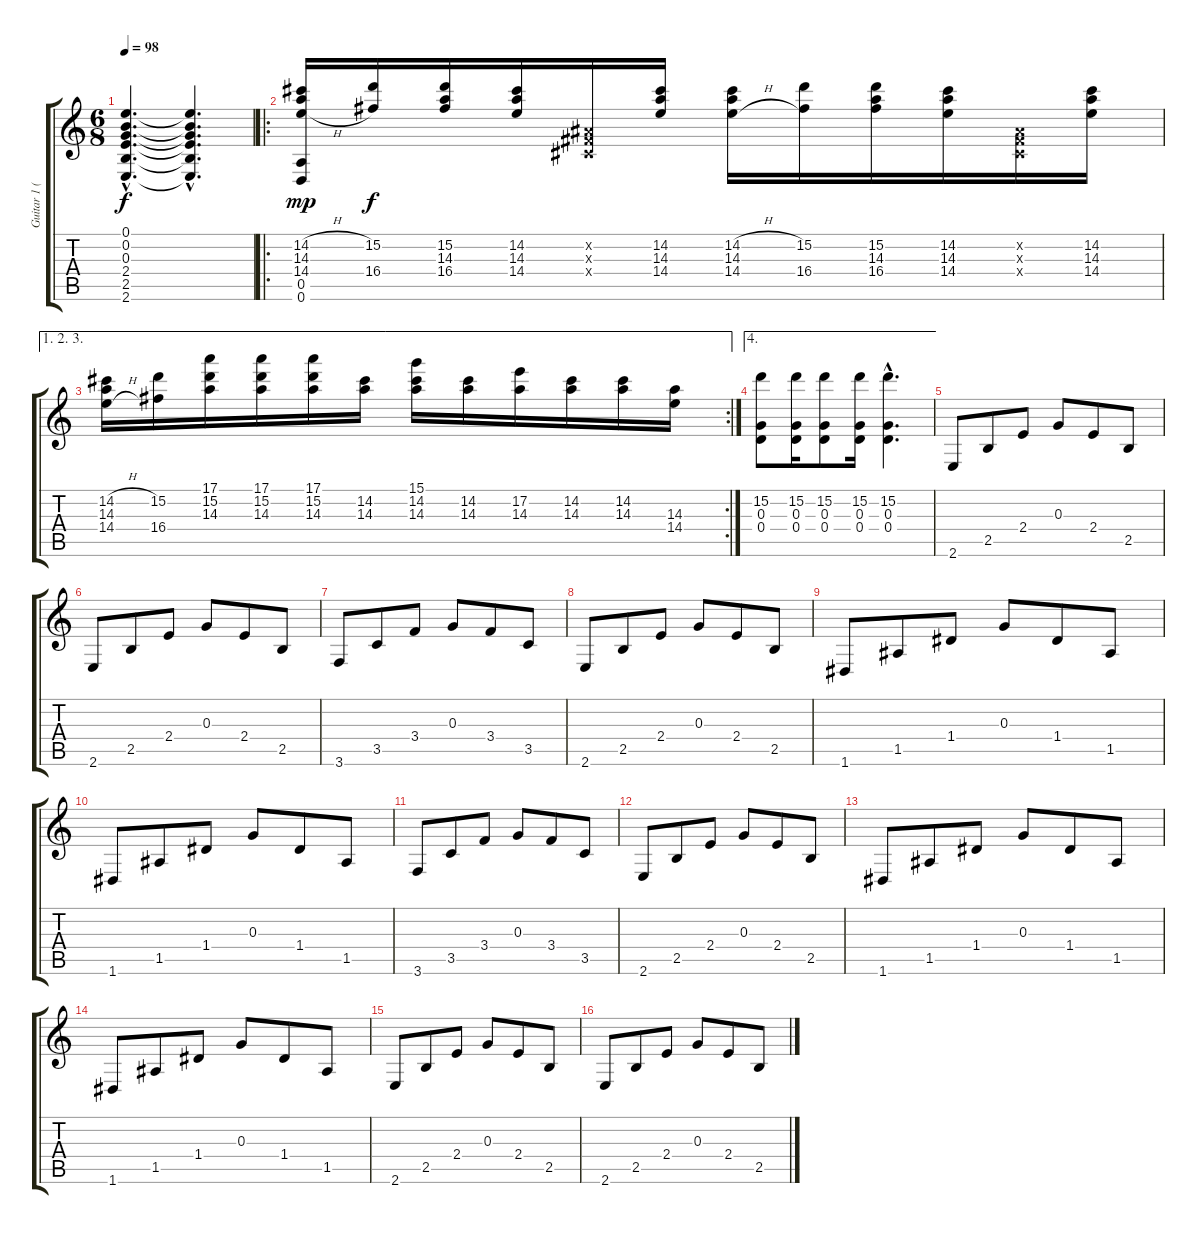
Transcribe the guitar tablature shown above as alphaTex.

\track ("Guitar 1 (electric)" "Guitar 1 (") {instrument electricguitarclean}
\staff {score tabs}
\tuning (E4 B3 G3 D3 A2 D2) {hide}
\ts (6 8)
\tempo 98
\clef g2
\ks c
(0.1{hac t} 0.2{hac t} 0.3{hac t} 2.4{hac t} 2.5{hac t} 2.6{hac t}).4{d dy f} (0.1{hac t} 0.2{hac t} 0.3{hac t} 2.4{hac t} 2.5{hac t} 2.6{hac t}).4{d} |
\ro
(14.2{h} 14.3 14.4{h} 0.5 0.6).16{dy mp} (15.2 16.4).16{dy f} (15.2 14.3 16.4).16 (14.2 14.3 14.4).16 (-1.2{x} -1.3{x} -1.4{x}).16 (14.2 14.3 14.4).16 (14.2{h} 14.3 14.4{h}).16 (15.2 16.4).16 (15.2 14.3 16.4).16 (14.2 14.3 14.4).16 (-1.2{x} -1.3{x} -1.4{x}).16 (14.2 14.3 14.4).16 |
\ae (1 2 3)
\rc 2
(14.2{h} 14.3 14.4{h}).16 (15.2 16.4).16 (17.1 15.2 14.3).16 (17.1 15.2 14.3).16 (17.1 15.2 14.3).16 (14.2 14.3).16 (15.1 14.2 14.3).16 (14.2 14.3).16 (17.2 14.3).16 (14.2 14.3).16 (14.2 14.3).16 (14.3 14.4).16 |
\ae 4
(15.2 0.3 0.4).8 (15.2 0.3 0.4).16 (15.2 0.3 0.4).8 (15.2 0.3 0.4).16 (15.2{hac} 0.3{hac} 0.4{hac}).4{d} |
2.6.8 2.5.8 2.4.8 0.3.8 2.4.8 2.5.8 |
2.6.8 2.5.8 2.4.8 0.3.8 2.4.8 2.5.8 |
3.6.8 3.5.8 3.4.8 0.3.8 3.4.8 3.5.8 |
2.6.8 2.5.8 2.4.8 0.3.8 2.4.8 2.5.8 |
1.6.8 1.5.8 1.4.8 0.3.8 1.4.8 1.5.8 |
1.6.8 1.5.8 1.4.8 0.3.8 1.4.8 1.5.8 |
3.6.8 3.5.8 3.4.8 0.3.8 3.4.8 3.5.8 |
2.6.8 2.5.8 2.4.8 0.3.8 2.4.8 2.5.8 |
1.6.8 1.5.8 1.4.8 0.3.8 1.4.8 1.5.8 |
1.6.8 1.5.8 1.4.8 0.3.8 1.4.8 1.5.8 |
2.6.8 2.5.8 2.4.8 0.3.8 2.4.8 2.5.8 |
2.6.8 2.5.8 2.4.8 0.3.8 2.4.8 2.5.8
